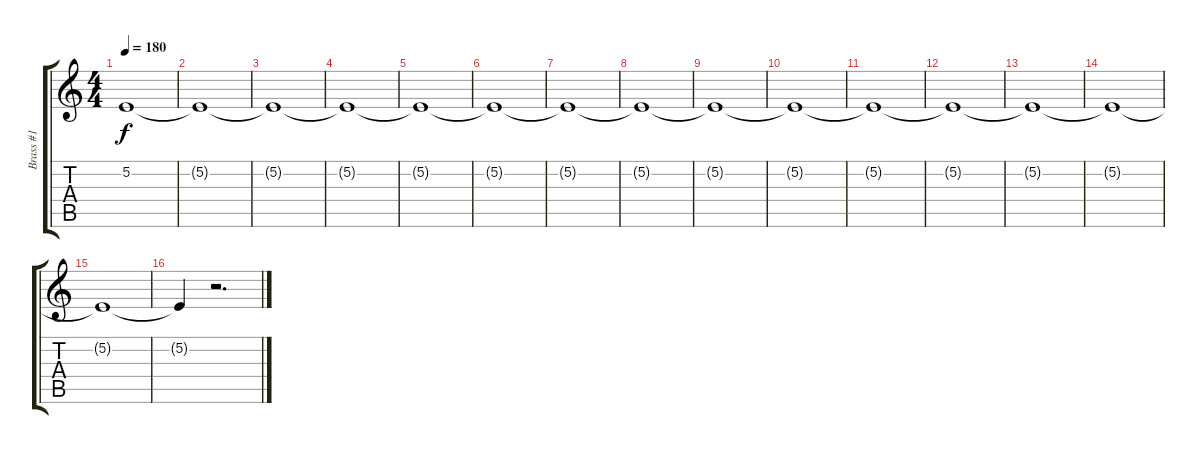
\track ("Brass #1" "Brass #1") {instrument trumpet}
\staff {score tabs}
\tuning (E4 B3 G3 D3 A2 E2) {hide}
\ts (4 4)
\tempo 180
\clef g2
\ks c
5.2{t}.1{dy f volume 9} |
5.2{t}.1{volume 8} |
5.2{t}.1{volume 7} |
5.2{t}.1{volume 6} |
5.2{t}.1{volume 5} |
5.2{t}.1{volume 4} |
5.2{t}.1{volume 3} |
5.2{t}.1{volume 2} |
5.2{t}.1{volume 1} |
5.2{t}.1 |
5.2{t}.1 |
5.2{t}.1 |
5.2{t}.1 |
5.2{t}.1 |
5.2{t}.1 |
5.2{t}.4 r.2{d}
